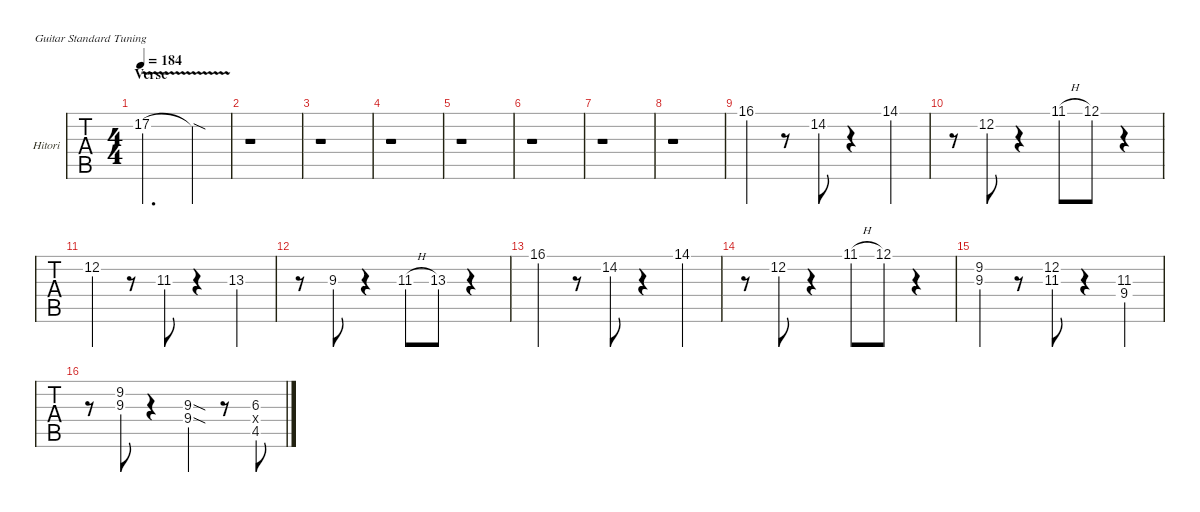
\defaultSystemsLayout 4
\hideDynamics
\bracketExtendMode nobrackets
\firstSystemTrackNameOrientation horizontal
\track ("Hitori" "Hitori") {defaultSystemsLayout 4 instrument overdrivenguitar}
\staff {tabs}
\tuning (E4 B3 G3 D3 A2 E2)
\ts (4 4)
\section ("" "Verse")
\tempo 184
\clef g2
\ks e
17.2{v t acc forcenatural}.2{d dy f} 17.2{sod t acc forcenatural}.4 |
r.1 |
r.1 |
r.1 |
r.1 |
r.1 |
r.1 |
r.1 |
16.1{st acc #}.4{instrument overdrivenguitar} r.8 14.2{acc #}.8 r.4 14.1{st acc #}.4 |
r.8 12.2{acc forcenatural}.8 r.4 11.1{h acc #}.8 12.1{acc forcenatural}.8 r.4 |
12.2{st acc forcenatural}.4 r.8 11.3{acc #}.8 r.4 13.3{st acc #}.4 |
r.8 9.3{acc forcenatural}.8 r.4 11.3{h acc #}.8 13.3{acc #}.8 r.4 |
16.1{st acc #}.4 r.8 14.2{acc #}.8 r.4 14.1{st acc #}.4 |
r.8 12.2{acc forcenatural}.8 r.4 11.1{h acc #}.8 12.1{acc forcenatural}.8 r.4 |
(9.2{st acc #} 9.3{st acc forcenatural}).4 r.8 (12.2{acc forcenatural} 11.3{acc #}).8 r.4 (11.3{st acc #} 9.4{st acc forcenatural}).4 |
r.8{instrument overdrivenguitar} (9.2{acc #} 9.3{acc forcenatural}).8 r.4 (9.3{sod acc forcenatural} 9.4{sod acc forcenatural}).4 r.8 (4.5{acc #} 6.3{acc #} 6.4{x acc #}).8
